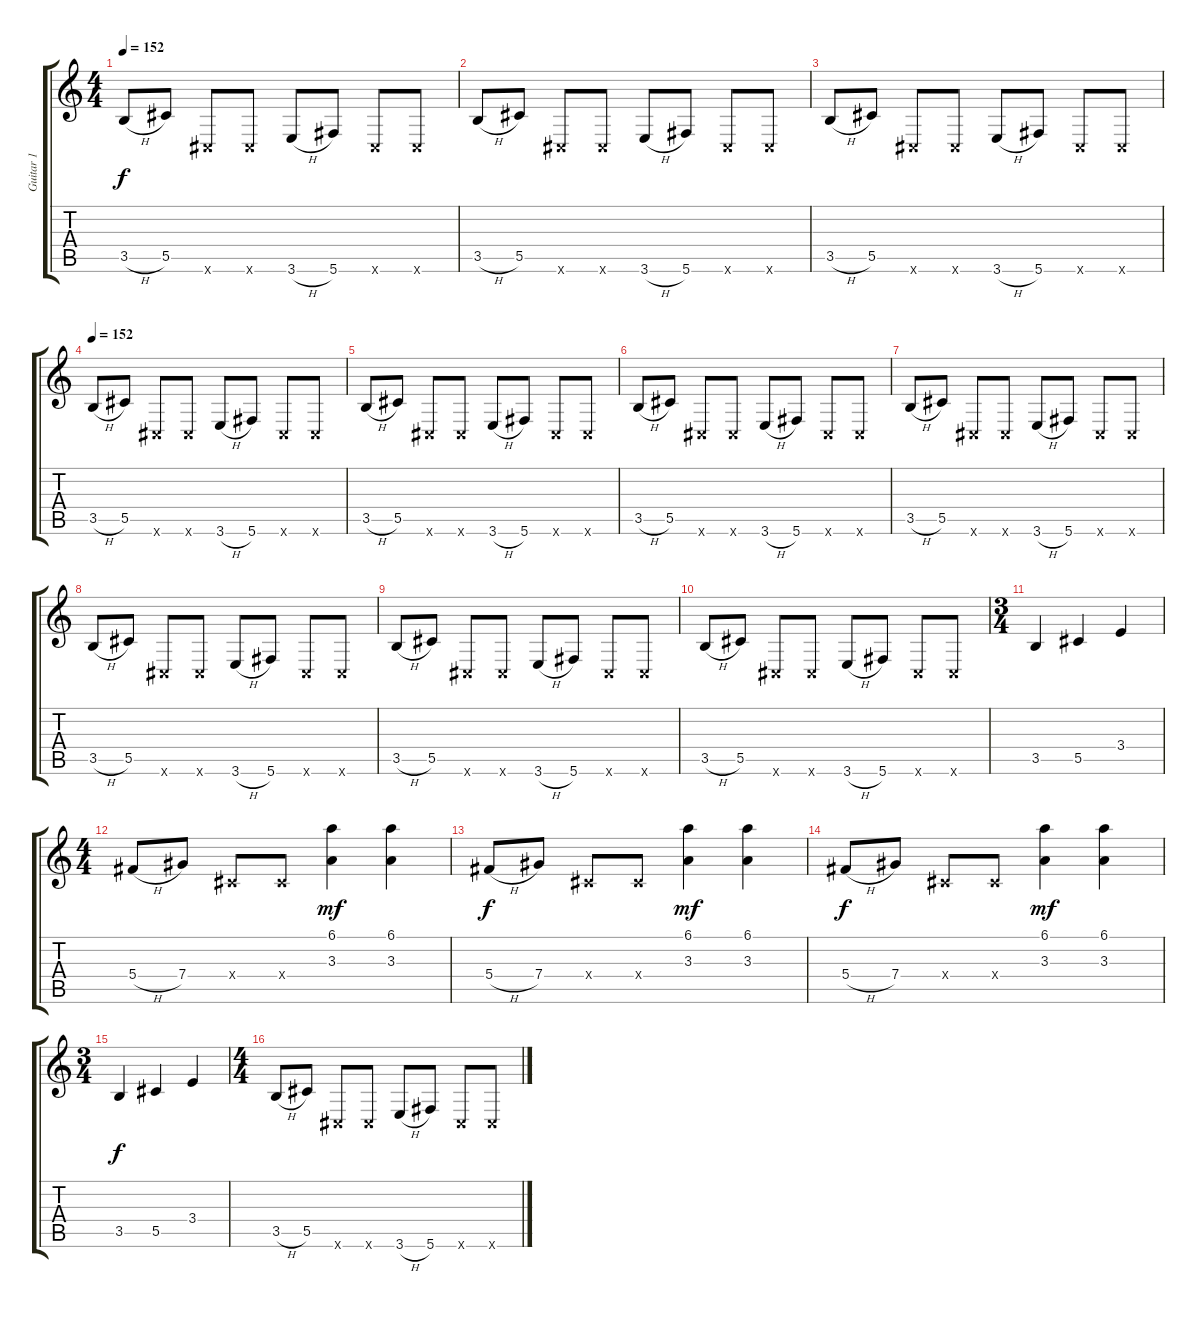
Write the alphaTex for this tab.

\track ("Guitar 1" "Guitar 1") {instrument overdrivenguitar}
\staff {score tabs}
\tuning (Eb4 Bb3 Gb3 Db3 Ab2 Db2) {hide}
\ts (4 4)
\tempo 152
\clef g2
\ks c
3.5{h}.8{dy f} 5.5.8 0.6{x}.8 0.6{x}.8 3.6{h}.8 5.6.8 0.6{x}.8 0.6{x}.8 |
3.5{h}.8 5.5.8 0.6{x}.8 0.6{x}.8 3.6{h}.8 5.6.8 0.6{x}.8 0.6{x}.8 |
3.5{h}.8 5.5.8 0.6{x}.8 0.6{x}.8 3.6{h}.8 5.6.8 0.6{x}.8 0.6{x}.8 |
\tempo 152
3.5{h}.8 5.5.8 0.6{x}.8 0.6{x}.8 3.6{h}.8 5.6.8 0.6{x}.8 0.6{x}.8 |
3.5{h}.8 5.5.8 0.6{x}.8 0.6{x}.8 3.6{h}.8 5.6.8 0.6{x}.8 0.6{x}.8 |
3.5{h}.8 5.5.8 0.6{x}.8 0.6{x}.8 3.6{h}.8 5.6.8 0.6{x}.8 0.6{x}.8 |
3.5{h}.8 5.5.8 0.6{x}.8 0.6{x}.8 3.6{h}.8 5.6.8 0.6{x}.8 0.6{x}.8 |
3.5{h}.8 5.5.8 0.6{x}.8 0.6{x}.8 3.6{h}.8 5.6.8 0.6{x}.8 0.6{x}.8 |
3.5{h}.8 5.5.8 0.6{x}.8 0.6{x}.8 3.6{h}.8 5.6.8 0.6{x}.8 0.6{x}.8 |
3.5{h}.8 5.5.8 0.6{x}.8 0.6{x}.8 3.6{h}.8 5.6.8 0.6{x}.8 0.6{x}.8 |
\ts (3 4)
3.5.4 5.5.4 3.4.4 |
\ts (4 4)
5.4{h}.8 7.4.8 0.4{x}.8 0.4{x}.8 (6.1 3.3).4{dy mf} (6.1 3.3).4 |
5.4{h}.8{dy f} 7.4.8 0.4{x}.8 0.4{x}.8 (6.1 3.3).4{dy mf} (6.1 3.3).4 |
5.4{h}.8{dy f} 7.4.8 0.4{x}.8 0.4{x}.8 (6.1 3.3).4{dy mf} (6.1 3.3).4 |
\ts (3 4)
3.5.4{dy f} 5.5.4 3.4.4 |
\ts (4 4)
3.5{h}.8 5.5.8 0.6{x}.8 0.6{x}.8 3.6{h}.8 5.6.8 0.6{x}.8 0.6{x}.8
